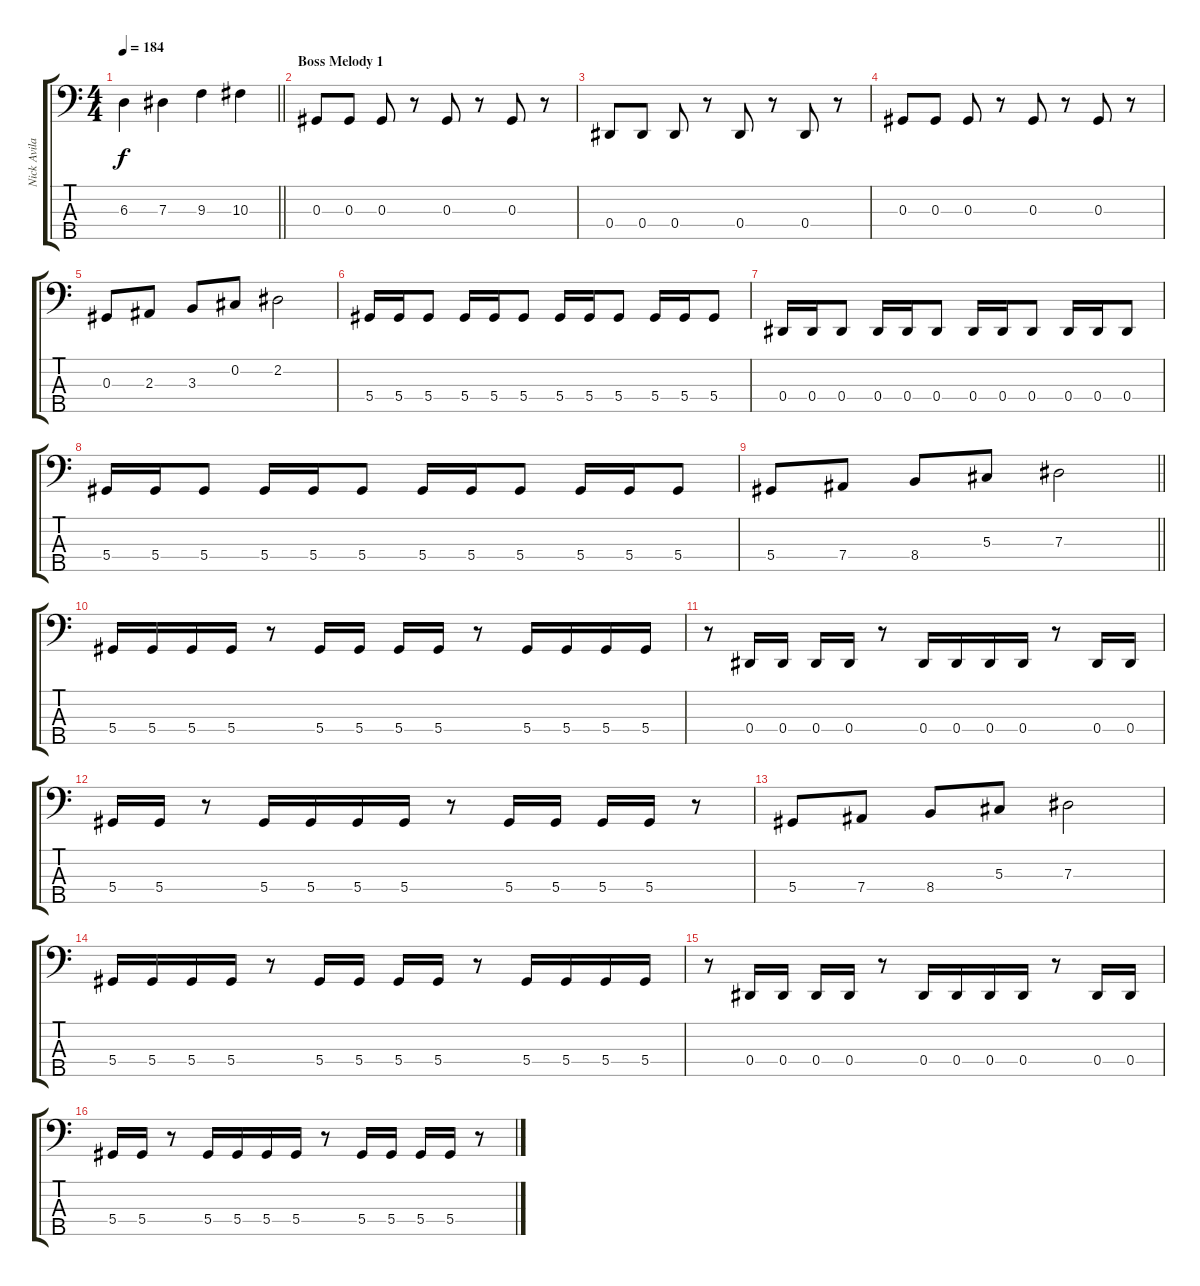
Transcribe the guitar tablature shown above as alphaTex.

\track ("Nick Avila" "Nick Avila") {instrument electricbassfinger}
\staff {score tabs}
\tuning (Gb2 Db2 Ab1 Eb1 Bb0) {hide}
\ts (4 4)
\tempo 184
\clef f4
\barLineRight lightlight
\ks c
6.3.4{dy f} 7.3.4 9.3.4 10.3.4 |
\section ("" "Boss Melody 1")
0.3.8 0.3.8 0.3.8 r.8 0.3.8 r.8 0.3.8 r.8 |
0.4.8 0.4.8 0.4.8 r.8 0.4.8 r.8 0.4.8 r.8 |
0.3.8 0.3.8 0.3.8 r.8 0.3.8 r.8 0.3.8 r.8 |
0.3.8 2.3.8 3.3.8 0.2.8 2.2.2 |
5.4.16 5.4.16 5.4.8 5.4.16 5.4.16 5.4.8 5.4.16 5.4.16 5.4.8 5.4.16 5.4.16 5.4.8 |
0.4.16 0.4.16 0.4.8 0.4.16 0.4.16 0.4.8 0.4.16 0.4.16 0.4.8 0.4.16 0.4.16 0.4.8 |
5.4.16 5.4.16 5.4.8 5.4.16 5.4.16 5.4.8 5.4.16 5.4.16 5.4.8 5.4.16 5.4.16 5.4.8 |
\barLineRight lightlight
5.4.8 7.4.8 8.4.8 5.3.8 7.3.2 |
5.4.16 5.4.16 5.4.16 5.4.16 r.8 5.4.16 5.4.16 5.4.16 5.4.16 r.8 5.4.16 5.4.16 5.4.16 5.4.16 |
r.8 0.4.16 0.4.16 0.4.16 0.4.16 r.8 0.4.16 0.4.16 0.4.16 0.4.16 r.8 0.4.16 0.4.16 |
5.4.16 5.4.16 r.8 5.4.16 5.4.16 5.4.16 5.4.16 r.8 5.4.16 5.4.16 5.4.16 5.4.16 r.8 |
5.4.8 7.4.8 8.4.8 5.3.8 7.3.2 |
5.4.16 5.4.16 5.4.16 5.4.16 r.8 5.4.16 5.4.16 5.4.16 5.4.16 r.8 5.4.16 5.4.16 5.4.16 5.4.16 |
r.8 0.4.16 0.4.16 0.4.16 0.4.16 r.8 0.4.16 0.4.16 0.4.16 0.4.16 r.8 0.4.16 0.4.16 |
5.4.16 5.4.16 r.8 5.4.16 5.4.16 5.4.16 5.4.16 r.8 5.4.16 5.4.16 5.4.16 5.4.16 r.8
